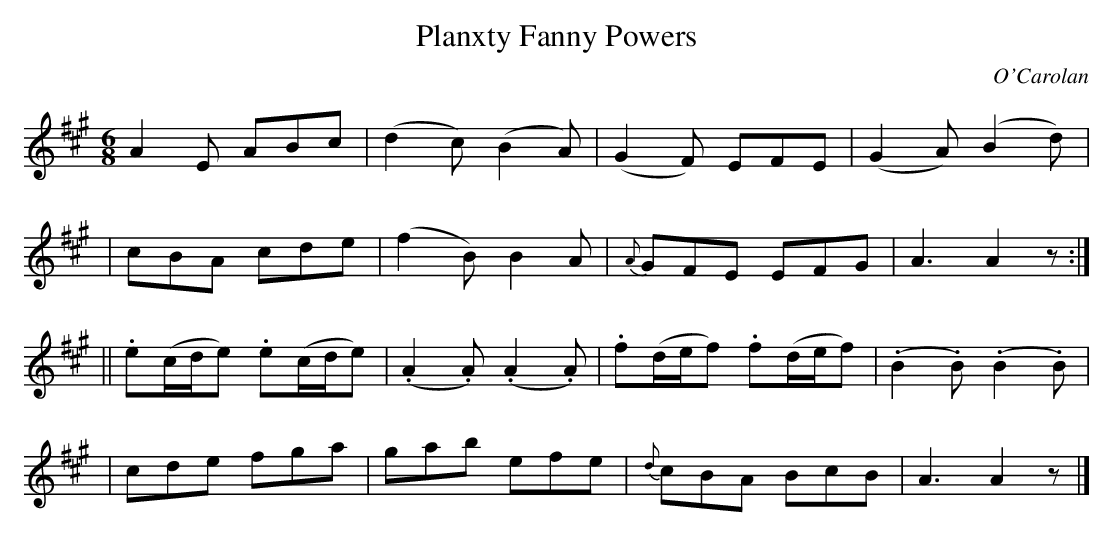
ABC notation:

X:1
T: Planxty Fanny Powers
C:O'Carolan
M:6/8
L:1/8
K:A
A2E ABc | ">"(d2c) ">"(B2A) | ">"(G2F) EFE | ">"(G2A) ">"(B2d) |
| cBA cde | ">"(f2B) B2A | {A}GFE EFG | A3 A2z :|
|| .e(c/d/e) .e(c/d/e) | (.A2.A) (.A2.A) | .f(d/e/f) .f(d/e/f) | (.B2.B) (.B2.B) |
| cde fga | gab efe | {d}cBA BcB | A3 A2z|]
